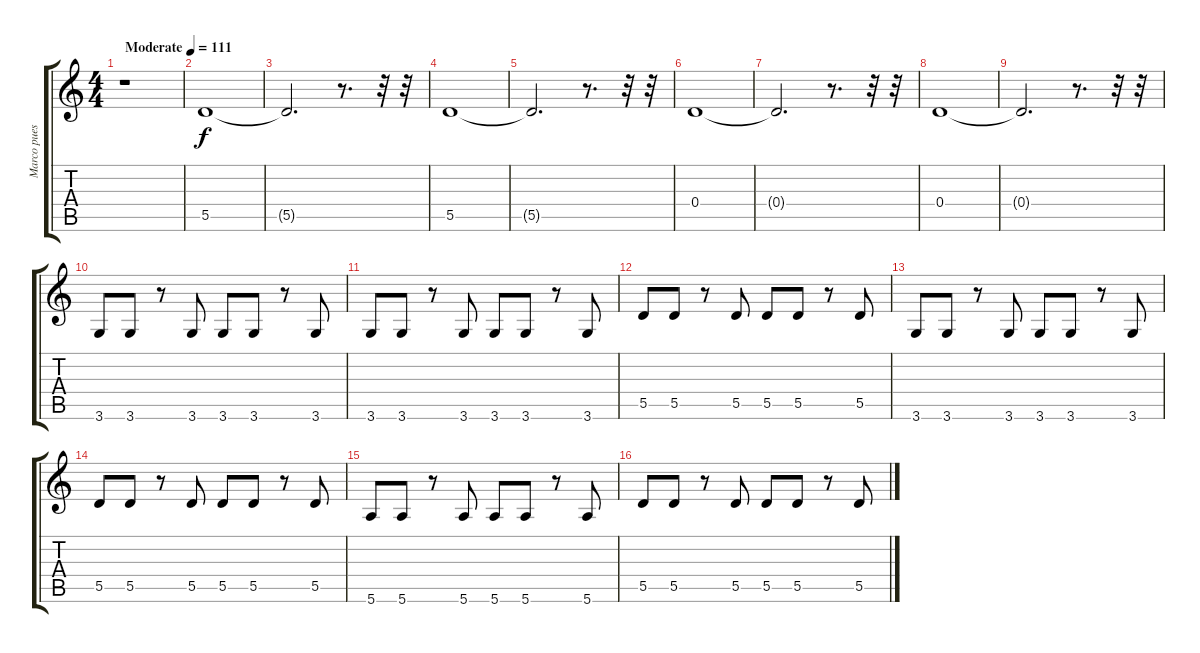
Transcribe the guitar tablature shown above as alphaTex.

\track ("Marco pues Marco...." "Marco pues") {instrument electricbassfinger}
\staff {score tabs}
\tuning (E4 B3 G3 D3 A2 E2) {hide}
\ts (4 4)
\tempo (111 "Moderate")
\clef g2
\ks c
r.1{dy f instrument electricbassfinger} |
5.5.1 |
5.5{t}.2{d} r.8{d} r.32 r.32 |
5.5.1 |
5.5{t}.2{d} r.8{d} r.32 r.32 |
0.4.1 |
0.4{t}.2{d} r.8{d} r.32 r.32 |
0.4.1 |
0.4{t}.2{d} r.8{d} r.32 r.32 |
3.6.8 3.6.8 r.8 3.6.8 3.6.8 3.6.8 r.8 3.6.8 |
3.6.8 3.6.8 r.8 3.6.8 3.6.8 3.6.8 r.8 3.6.8 |
5.5.8 5.5.8 r.8 5.5.8 5.5.8 5.5.8 r.8 5.5.8 |
3.6.8 3.6.8 r.8 3.6.8 3.6.8 3.6.8 r.8 3.6.8 |
5.5.8 5.5.8 r.8 5.5.8 5.5.8 5.5.8 r.8 5.5.8 |
5.6.8 5.6.8 r.8 5.6.8 5.6.8 5.6.8 r.8 5.6.8 |
5.5.8 5.5.8 r.8 5.5.8 5.5.8 5.5.8 r.8 5.5.8
